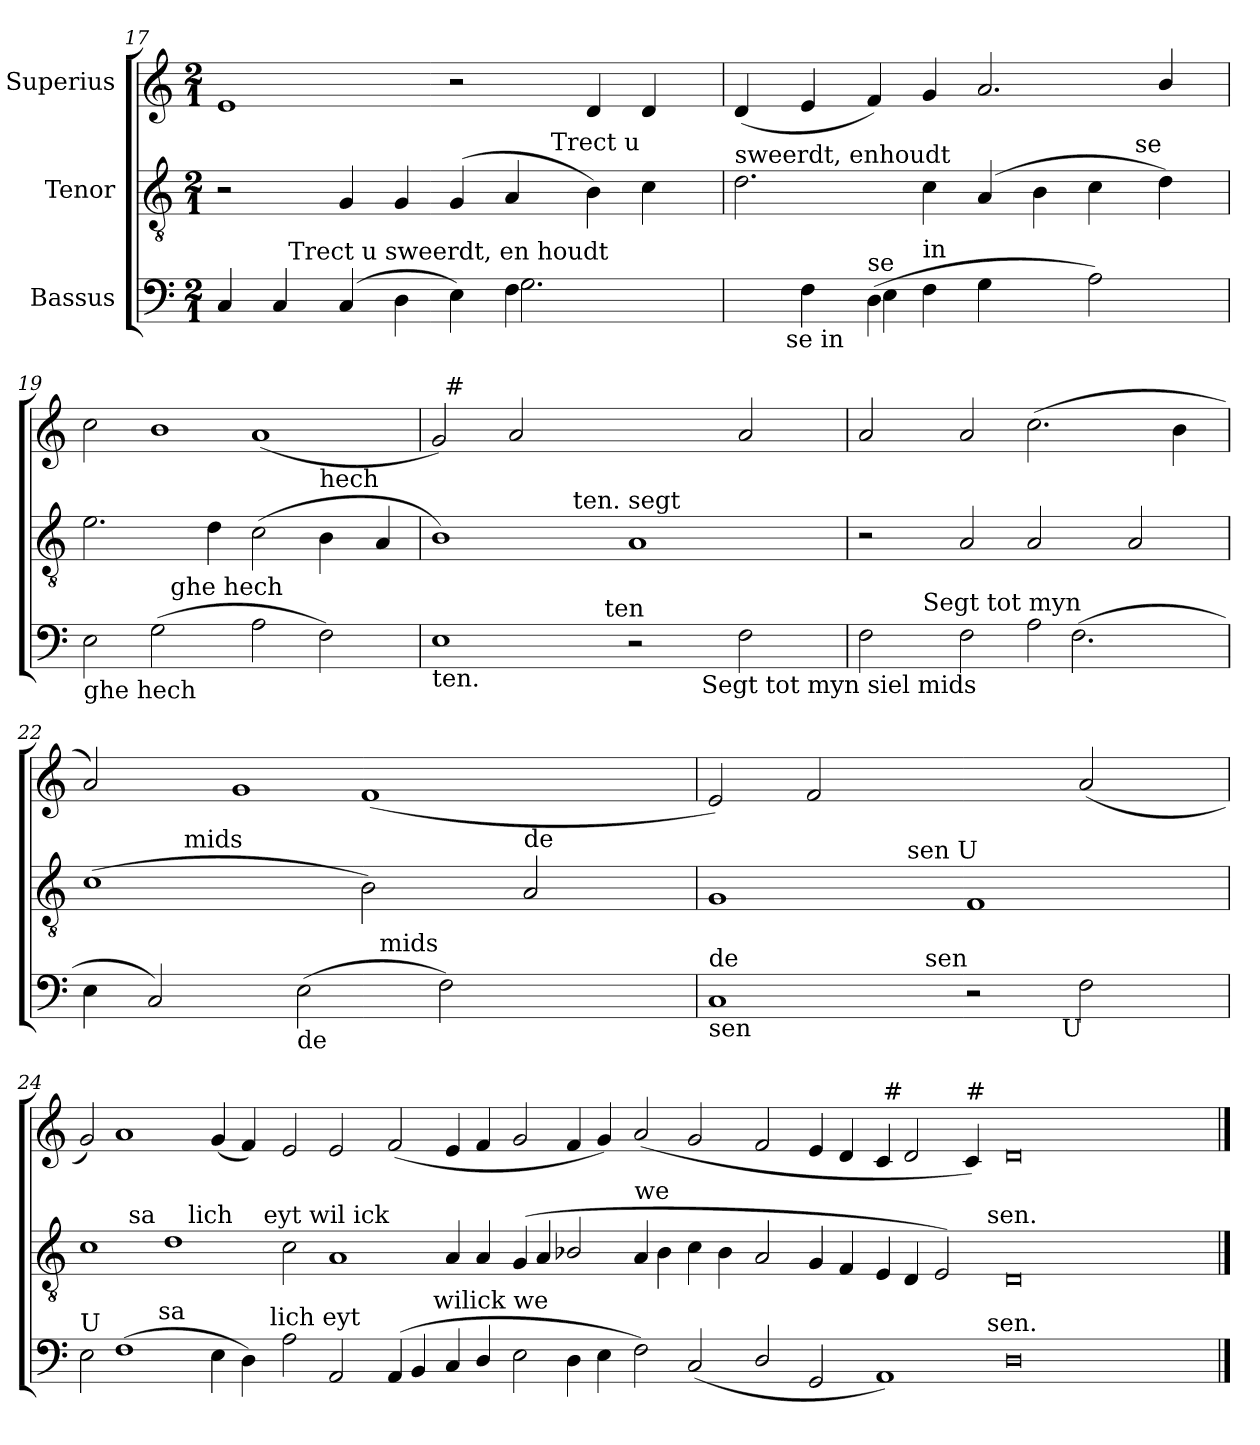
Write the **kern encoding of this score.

**kern	**kern	**kern
*part3	*part2	*part1
*staff3	*staff2	*staff1
*I"Bassus	*I"Tenor	*I"Superius
*clefF4	*clefGv2	*clefG2
*ITrd7c12	*	*
*k[]	*k[]	*k[]
*C:	*C:	*C:
*M2/1	*M2/1	*M2/1
=17	=17	=17
*^	*^	*
*	*^	*	*	*
4CC/	4ryy	1ryy	2r	1ryy	1e
32ryy	4CC/	.	.	.	.
!LO:TX:a:t=Trect u sweerdt, en houdt	!	!	!	!	!
1ryy	.	.	.	.	.
.	(4CC/	.	4G/	.	.
.	4DD\	.	4G/	.	.
.	4EE\)	4ryy	(>4G/	4.ryy	2r
.	4FF\	2.GG\	4A/	.	.
2ryy	.	.	.	.	.
!	!	!	!	!LO:TX:a:t=Trect u	!
.	.	.	.	2ryy	.
.	2ryy	.	4B\)	.	4d/
.	.	.	4c\	.	4d/
8..ryy	.	.	.	.	.
.	.	.	.	8ryy	.
=18	=18	=18	=18	=18	=18
!	!	!	!LO:TX:a:t=sweerdt, enhoudt	!	!
8..ryy	4ryy	2ryy	2.d\	1ryy	(<4d/
!LO:TX:b:t=se in	!	!	!	!	!
4ryy	.	.	.	.	.
.	4FF\	.	.	.	4e/
32ryy	.	.	.	.	.
!LO:TX:a:t=se	!	!	!	!	!
(>4DD\	4ryy	4EE\	.	.	4f/)
!LO:TX:a:t=in	!	!	!	!	!
1ryy	1ryy	4FF\	4c\	.	4g/
.	.	4GG\	(4A/	2ryy	2.a/
.	.	4ryy	4B\	.	.
.	.	2AA\)	4c\	8.ryy	.
!	!	!	!	!LO:TX:a:t=se	!
.	.	.	.	4ryy	.
4ryy	4ryy	.	4d\)	.	4b/
.	.	.	.	16ryy	.
!!LO:LB:g=z
=19	=19	=19	=19	=19	=19
*	*	*	*	*	*^
!	!	!	!LO:TX:a:t=in ghe	!	!	!
!LO:TX:b:t=ghe hech	!	!	!	!	!	!
*	*v	*v	*	*	*	*
*	*	*v	*v	*	*
2EE\	2ryy	2.e\	2cc\	1ryy
(>2GG\	16ryy	.	1b	.
!	!LO:TX:a:t=ghe hech	!	!	!
.	1ryy	.	.	.
.	.	4d\	.	.
2AA\	.	(>2c\	.	(<1a
!	!	!LO:TX:a:t=hech	!	!
2FF\)	.	4B\	2ryy	.
.	4..ryy	.	.	.
.	.	4A/	.	.
=20	=20	=20	=20	=20
!LO:TX:b:t=ten.	!	!	!	!
*	*^	*^	*	*
1EE	2ryy	1ryy	1B)	2ryy	2g/)	32ryy
!	!	!	!	!	!	!LO:TX:a:t=#
.	.	.	.	.	.	1ryy
.	4ryy	.	.	4ryy	2a/	.
.	8ryy	.	.	16ryy	.	.
!	!	!	!	!LO:TX:a:t=ten. segt	!	!
.	.	.	.	1ryy	.	.
.	32ryy	.	.	.	.	.
!	!LO:TX:a:t=ten	!	!	!	!	!
.	1ryy	.	.	.	.	.
2r	.	4ryy	1A	.	2ryy	.
.	.	.	.	.	.	2ryy
.	.	16ryy	.	.	.	.
!	!	!LO:TX:b:t=Segt tot myn siel mids	!	!	!	!
.	.	2ryy	.	.	.	.
2FF\	.	.	.	.	2a/	.
.	.	.	.	.	.	4...ryy
.	.	8.ryy	.	8.ryy	.	.
.	16.ryy	.	.	.	.	.
=21	=21	=21	=21	=21	=21	=21
!	!	!	!LO:TX:a:t=tot myn siel	!	!	!
*	*	*	*v	*v	*	*
*	*	*	*	*v	*v
4ryy	2FF\	1ryy	2r	2a/
16ryy	.	.	.	.
!LO:TX:a:t=Segt tot myn	!	!	!	!
1ryy	.	.	.	.
.	2FF\	.	2A/	2a/
.	2AA\	4ryy	2A/	(>2.cc\
.	.	(>2.FF\	.	.
2ryy	.	.	.	.
.	2ryy	.	2A/	.
.	.	.	.	4b\
8.ryy	.	.	.	.
*v	*v	*v	*	*
=22	=22	=22
*	*	*^
!LO:TX:a:t=siel	!	!	!
*^	*^	*	*
4EE\	1ryy	(>1c	4ryy	2a/)	1ryy
2CC/)	.	.	16.ryy	.	.
!	!	!	!LO:TX:a:t=mids	!	!
.	.	.	1ryy	.	.
.	.	.	.	1g	.
!LO:TX:b:t=de	!	!	!	!	!
(>2EE\	.	.	.	.	.
.	32ryy	2B\)	.	.	(<1f
!	!LO:TX:a:t=mids	!	!	!	!
.	2ryy	.	.	.	.
2FF\)	.	.	.	.	.
.	.	.	2ryy	.	.
!	!	!LO:TX:a:t=de	!	!	!
.	.	2A/	.	2ryy	.
.	4...ryy	.	.	.	.
4ryy	.	.	.	.	.
.	.	.	8ryy	.	.
.	.	.	32ryy	.	.
=23	=23	=23	=23	=23	=23
!LO:TX:b:t=sen	!	!	!	!	!
!LO:TX:a:t=de	!	!	!	!	!
*	*^	*	*	*v	*v
1CC	2..ryy	1ryy	1G	2ryy	2e/)
.	.	.	.	4ryy	2f/
.	.	.	.	16.ryy	.
!	!	!	!	!LO:TX:a:t=sen U	!
.	.	.	.	1ryy	.
!	!LO:TX:a:t=sen	!	!	!	!
.	1ryy	.	.	.	.
2r	.	4...ryy	1F	.	2ryy
!	!	!LO:TX:b:t=U	!	!	!
.	.	2ryy	.	.	.
2FF\	.	.	.	.	(<2a/
.	.	.	.	8ryy	.
.	8ryy	.	.	.	.
.	.	32ryy	.	32ryy	.
!!LO:LB:g=z
=24	=24	=24	=24	=24	=24
!LO:TX:a:t=U	!	!	!	!	!
*	*^	*^	*^	*	*^
*	*	*	*	*	*	*	*^	*	*
2EE\	2ryy	1ryy	1ryy	1ryy	1c	2ryy	1ryy	1ryy	2g/)	1ryy
(>1FF	4...ryy	.	.	.	.	16.ryy	.	.	1a	.
!	!	!	!	!	!	!LO:TX:a:t=sa	!	!	!	!
.	.	.	.	.	.	1ryy	.	.	.	.
!	!LO:TX:a:t=sa	!	!	!	!	!	!	!	!	!
.	1ryy	.	.	.	.	.	.	.	.	.
.	.	2...ryy	1ryy	1ryy	1d	.	4ryy	2ryy	.	1ryy
!	!	!	!	!	!	!	!LO:TX:a:t=lich	!	!	!
.	.	.	.	.	.	.	1ryy	.	.	.
4EE\	.	.	.	.	.	.	.	4ryy	(<4g/	.
.	.	.	.	.	.	1ryy	.	.	.	.
4DD\)	.	.	.	.	.	.	.	8ryy	4f/)	.
.	.	.	.	.	.	.	.	32ryy	.	.
!	!	!	!	!	!	!	!	!LO:TX:a:t=eyt wil ick	!	!
.	.	.	.	.	.	.	.	1ryy	.	.
!	!	!LO:TX:a:t=lich eyt	!	!	!	!	!	!	!	!
.	.	1ryy	.	.	.	.	.	.	.	.
.	1ryy	.	.	.	.	.	.	.	.	.
2AA\	.	.	1ryy	1ryy	2c\	.	.	.	2e/	1ryy
.	.	.	.	.	.	.	1ryy	.	.	.
2AAA/	.	.	.	.	1A	.	.	.	2e/	.
.	.	.	.	.	.	1ryy	.	.	.	.
.	.	.	.	.	.	.	.	1ryy	.	.
.	.	1ryy	.	.	.	.	.	.	.	.
.	1ryy	.	.	.	.	.	.	.	.	.
(4AAA/	.	.	4ryy	1ryy	.	.	.	.	(<2f/	1ryy
4BBB/	.	.	8ryy	.	.	.	1ryy	.	.	.
.	.	.	32ryy	.	.	.	.	.	.	.
!	!	!	!LO:TX:a:t=wilick	!	!	!	!	!	!	!
.	.	.	1ryy	.	.	.	.	.	.	.
4CC/	.	.	.	.	4A/	.	.	.	4e/	.
.	.	.	.	.	.	1ryy	.	.	.	.
4DD/	.	.	.	.	4A/	.	.	.	4f/	.
.	.	.	.	.	.	.	.	1ryy	.	.
.	.	1ryy	.	.	.	.	.	.	.	.
.	1ryy	.	.	.	.	.	.	.	.	.
!LO:TX:a:t=we	!	!	!	!	!	!	!	!	!	!
2EE\	.	.	.	1ryy	(4G/	.	.	.	2g/	1ryy
.	.	.	.	.	4A/	.	1ryy	.	.	.
.	.	.	1ryy	.	.	.	.	.	.	.
4DD\	.	.	.	.	2B-X/	.	.	.	4f/	.
.	.	.	.	.	.	1ryy	.	.	.	.
4EE\	.	.	.	.	.	.	.	.	4g/)	.
.	.	.	.	.	.	.	.	1ryy	.	.
.	.	1ryy	.	.	.	.	.	.	.	.
.	1ryy	.	.	.	.	.	.	.	.	.
!	!	!	!	!	!LO:TX:a:t=we	!	!	!	!	!
2FF\)	.	.	.	1ryy	4A/	.	.	.	(<2a/	1ryy
.	.	.	.	.	4B-\	.	1ryy	.	.	.
.	.	.	1ryy	.	.	.	.	.	.	.
(<2CC/	.	.	.	.	4c\	.	.	.	2g/	.
.	.	.	.	.	.	1ryy	.	.	.	.
.	.	.	.	.	4B-\	.	.	.	.	.
.	.	.	.	.	.	.	.	1ryy	.	.
.	.	1ryy	.	.	.	.	.	.	.	.
.	1ryy	.	.	.	.	.	.	.	.	.
2DD/	.	.	.	1ryy	2A/	.	.	.	2f/	1ryy
.	.	.	.	.	.	.	4%15ryy	.	.	.
.	.	.	1ryy	.	.	.	.	.	.	.
2GGG/	.	.	.	.	4G/	.	.	.	4e/	.
.	.	.	.	.	.	1ryy	.	.	.	.
.	.	.	.	.	4F/	.	.	.	4d/	.
.	.	.	.	.	.	.	.	1ryy	.	.
.	.	1ryy	.	.	.	.	.	.	.	.
.	1ryy	.	.	.	.	.	.	.	.	.
1AAA)	.	.	.	2ryy	4E/	.	.	.	4c/	32ryy
!	!	!	!	!	!	!	!	!	!	!LO:TX:a:t=#
.	.	.	.	.	.	.	.	.	.	1ryy
.	.	.	.	.	4D/	.	.	.	2d/	.
.	.	.	1ryy	.	.	.	.	.	.	.
.	.	.	.	4ryy	2E/)	.	.	.	.	.
.	.	.	.	.	.	1ryy	.	.	.	.
!	!	!	!	!	!	!	!	!	!LO:TX:a:t=#	!
.	.	.	.	8ryy	.	.	.	.	4c/)	.
.	.	.	.	32ryy	.	.	.	.	.	.
!	!	!	!	!	!	!	!	!LO:TX:a:t=sen.	!	!
!	!	!	!	!LO:TX:a:t=sen.	!	!	!	!	!	!
.	.	.	.	1ryy	.	.	.	1ryy	.	.
.	.	1ryy	.	.	.	.	.	.	.	.
.	1ryy	.	.	.	.	.	.	.	.	.
0DD	.	.	.	.	0D	.	.	.	0d	.
.	.	.	.	.	.	.	.	.	.	1ryy
.	.	.	1ryy	.	.	.	.	.	.	.
.	.	.	.	.	.	1ryy	.	.	.	.
.	.	.	.	1ryy	.	.	.	1ryy	.	.
.	.	1ryy	.	.	.	.	.	.	.	.
.	1ryy	.	.	.	.	.	.	.	.	.
.	.	.	.	.	.	.	.	.	.	2ryy
.	.	.	2ryy	.	.	.	.	.	.	.
.	.	.	.	.	.	.	.	.	.	4...ryy
.	.	.	.	.	.	4ryy	.	.	.	.
.	.	.	.	.	.	8ryy	.	.	.	.
.	.	.	16.ryy	16.ryy	.	.	.	16.ryy	.	.
.	.	16ryy	.	.	.	.	.	.	.	.
.	32ryy	.	.	.	.	32ryy	.	.	.	.
*v	*v	*v	*v	*v	*	*	*	*	*v	*v
*	*v	*v	*v	*v	*
==	==	==
*-	*-	*-
